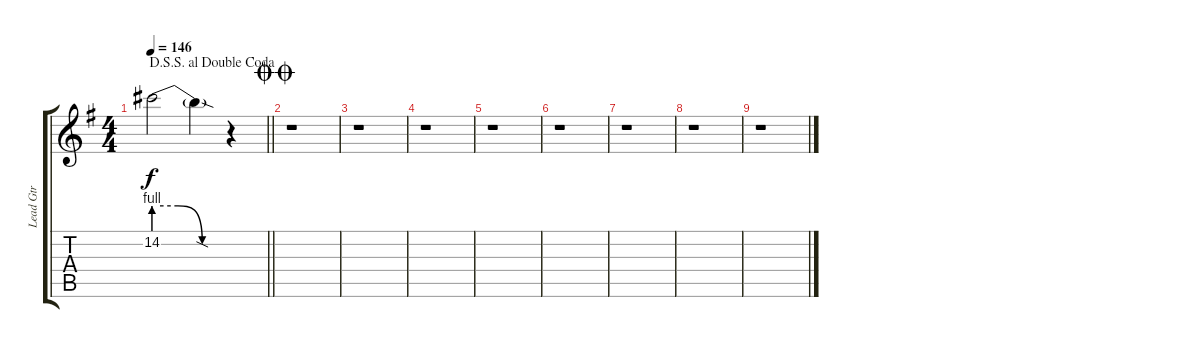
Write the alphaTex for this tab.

\track ("Lead Gtr" "Lead Gtr") {instrument distortionguitar}
\staff {score tabs}
\tuning (D4 A3 F3 C3 G2 D2) {hide}
\ts (4 4)
\jump dalsegnosegnoaldoublecoda
\tempo 146
\clef g2
\barLineRight lightlight
\ks g
14.2{be (custom 0 4 20 4 40 0 60 0) t}.2{dy f} 14.2{sod t}.4 r.4 |
\jump doublecoda
r.1 |
r.1 |
r.1 |
r.1 |
r.1 |
r.1 |
r.1 |
r.1
